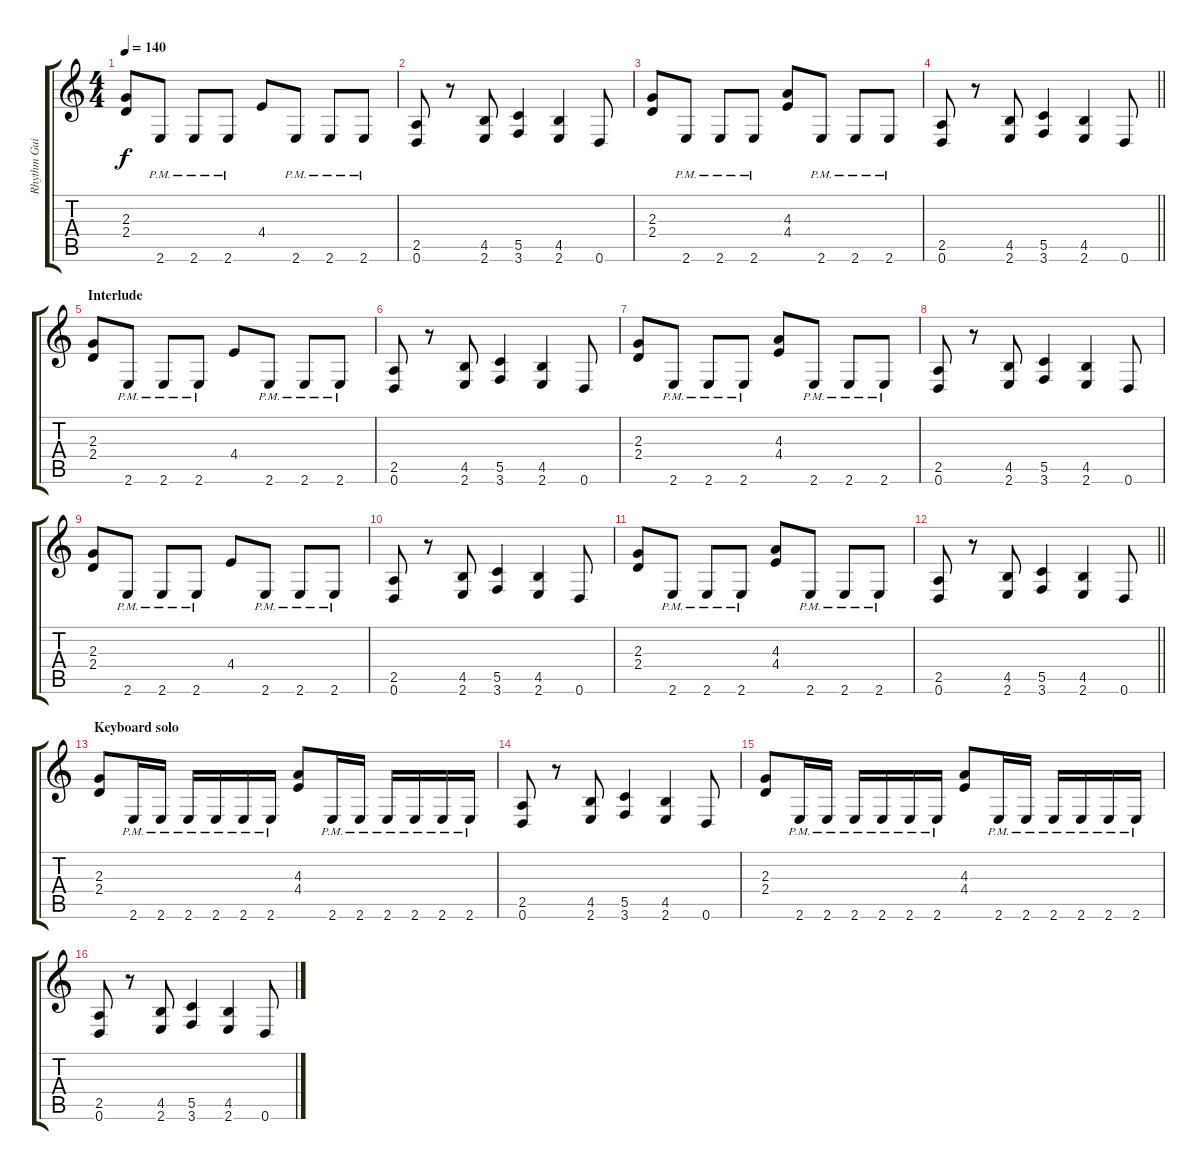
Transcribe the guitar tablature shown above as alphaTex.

\track ("Rhythm Guitar R" "Rhythm Gui") {instrument distortionguitar}
\staff {score tabs}
\tuning (D4 A3 F3 C3 G2 D2) {hide}
\ts (4 4)
\tempo 140
\clef g2
\ks c
(2.3 2.4).8{dy f} 2.6{pm}.8 2.6{pm}.8 2.6{pm}.8 4.4.8 2.6{pm}.8 2.6{pm}.8 2.6{pm}.8 |
(2.5 0.6).8 r.8 (4.5 2.6).8 (5.5 3.6).4 (4.5 2.6).4 0.6.8 |
(2.3 2.4).8 2.6{pm}.8 2.6{pm}.8 2.6{pm}.8 (4.3 4.4).8 2.6{pm}.8 2.6{pm}.8 2.6{pm}.8 |
\barLineRight lightlight
(2.5 0.6).8 r.8 (4.5 2.6).8 (5.5 3.6).4 (4.5 2.6).4 0.6.8 |
\section ("" "Interlude")
(2.3 2.4).8 2.6{pm}.8 2.6{pm}.8 2.6{pm}.8 4.4.8 2.6{pm}.8 2.6{pm}.8 2.6{pm}.8 |
(2.5 0.6).8 r.8 (4.5 2.6).8 (5.5 3.6).4 (4.5 2.6).4 0.6.8 |
(2.3 2.4).8 2.6{pm}.8 2.6{pm}.8 2.6{pm}.8 (4.3 4.4).8 2.6{pm}.8 2.6{pm}.8 2.6{pm}.8 |
(2.5 0.6).8 r.8 (4.5 2.6).8 (5.5 3.6).4 (4.5 2.6).4 0.6.8 |
(2.3 2.4).8 2.6{pm}.8 2.6{pm}.8 2.6{pm}.8 4.4.8 2.6{pm}.8 2.6{pm}.8 2.6{pm}.8 |
(2.5 0.6).8 r.8 (4.5 2.6).8 (5.5 3.6).4 (4.5 2.6).4 0.6.8 |
(2.3 2.4).8 2.6{pm}.8 2.6{pm}.8 2.6{pm}.8 (4.3 4.4).8 2.6{pm}.8 2.6{pm}.8 2.6{pm}.8 |
\barLineRight lightlight
(2.5 0.6).8 r.8 (4.5 2.6).8 (5.5 3.6).4 (4.5 2.6).4 0.6.8 |
\section ("" "Keyboard solo")
(2.3 2.4).8 2.6{pm}.16 2.6{pm}.16 2.6{pm}.16 2.6{pm}.16 2.6{pm}.16 2.6{pm}.16 (4.3 4.4).8 2.6{pm}.16 2.6{pm}.16 2.6{pm}.16 2.6{pm}.16 2.6{pm}.16 2.6{pm}.16 |
(2.5 0.6).8 r.8 (4.5 2.6).8 (5.5 3.6).4 (4.5 2.6).4 0.6.8 |
(2.3 2.4).8 2.6{pm}.16 2.6{pm}.16 2.6{pm}.16 2.6{pm}.16 2.6{pm}.16 2.6{pm}.16 (4.3 4.4).8 2.6{pm}.16 2.6{pm}.16 2.6{pm}.16 2.6{pm}.16 2.6{pm}.16 2.6{pm}.16 |
(2.5 0.6).8 r.8 (4.5 2.6).8 (5.5 3.6).4 (4.5 2.6).4 0.6.8
